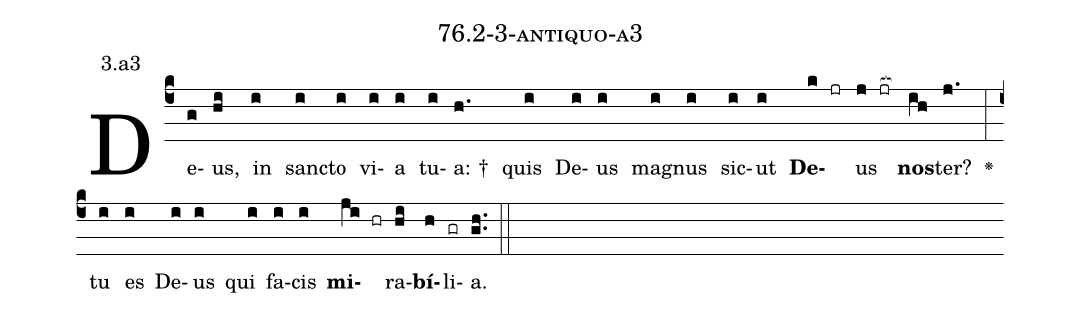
name: 76.2-3-antiquo-a3;
annotation: 3.a3;
%%
(c4)De(g)us,(hi) in(i) sanc(i)to(i) vi(i)a(i) tu(i)a: †(h.) quis(i) De(i)us(i) ma(i)gnus(i) sic(i)ut(i) <b>De</b>(k jr)us(j jr[ocb:1{]) <b>nos</b>(ih[ocb:0}])ter?(j.) <v>\greheightstar</v>(:) tu(i) es(i) De(i)us(i) qui(i) fa(i)cis(i) <b>mi</b>(ji hr)ra(hi)<b>bí</b>(h)li(gr)a.(gh..) (::)


%E(i) u(i) o(ji) u(hi) a(h) e.(gh..) (::)
